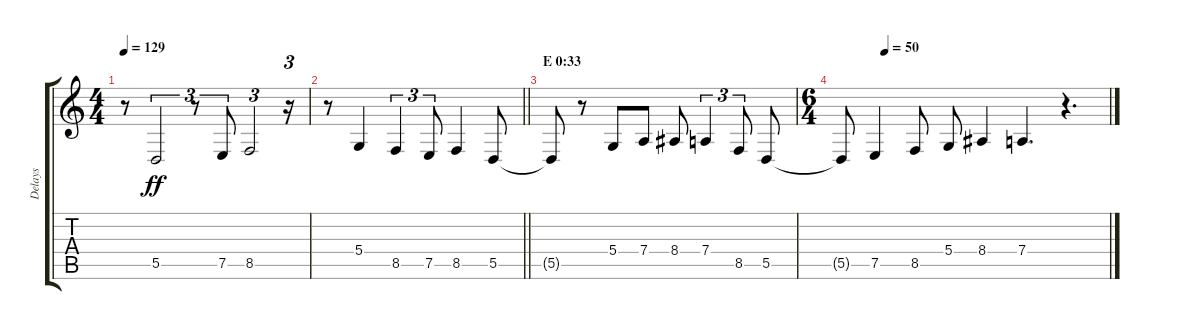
\track ("Delays" "Delays") {instrument frenchhorn}
\staff {score tabs}
\tuning (E4 B3 G3 D3 A2 E2) {hide}
\ts (4 4)
\tempo 129
\clef g2
\ks c
r.8{dy ff} 5.5.2{tu (3 2)} r.8{tu (3 2)} 7.5.8{tu (3 2)} 8.5.2{tu (3 2)} r.16{tu (3 2)} |
\barLineRight lightlight
r.8 5.4.4 8.5.4{tu (3 2)} 7.5.8{tu (3 2)} 8.5.4 5.5.8 |
\section ("" "E 0:33")
5.5{t}.8 r.8 5.4.8 7.4.8 8.4.8 7.4.4{tu (3 2)} 8.5.8{tu (3 2)} 5.5.8 |
\ts (6 4)
\tempo (50 0.16666666666666666)
5.5{t}.8 7.5.4 8.5.8 5.4.8 8.4.4 7.4.4{d} r.4{d}
